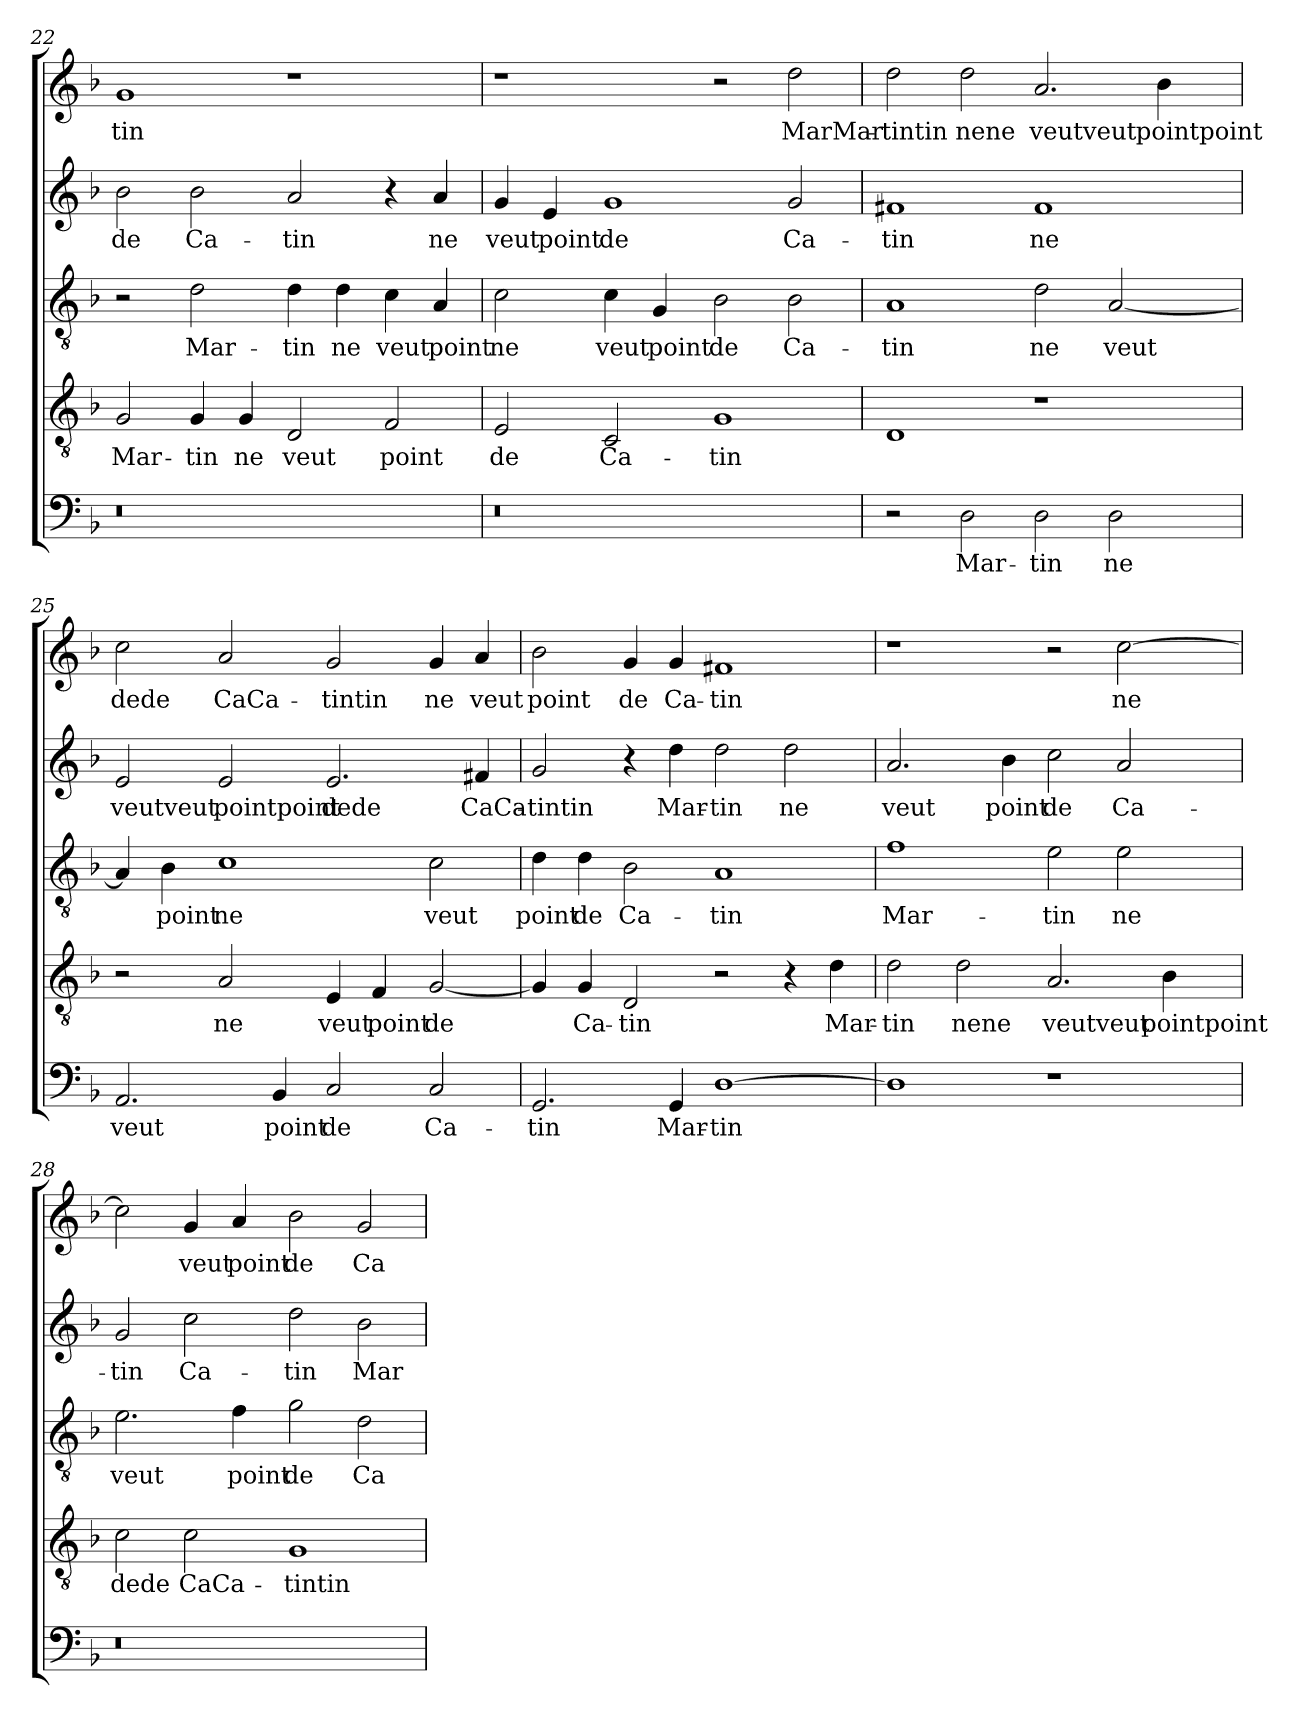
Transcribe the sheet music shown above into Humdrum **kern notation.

**kern	**text	**kern	**text	**kern	**text	**kern	**text	**kern	**text
*part5	*part5	*part4	*part4	*part3	*part3	*part2	*part2	*part1	*part1
*staff5	*staff5	*staff4	*staff4	*staff3	*staff3	*staff2	*staff2	*staff1	*staff1
*clefF4	*	*clefGv2	*	*clefGv2	*	*clefG2	*	*clefG2	*
*k[b-]	*	*k[b-]	*	*k[b-]	*	*k[b-]	*	*k[b-]	*
=22	=22	=22	=22	=22	=22	=22	=22	=22	=22
0r	.	2G	Mar-	2r	.	2b-	de	1g	-tin
.	.	4G	-tin	2d	Mar-	2b-	Ca-	.	.
.	.	4G	ne	.	.	.	.	.	.
.	.	2D	veut	4d	-tin	2a	-tin	1r	.
.	.	.	.	4d	ne	.	.	.	.
.	.	2F	point	4c	veut	4r	.	.	.
.	.	.	.	4A	point	4a	ne	.	.
=23	=23	=23	=23	=23	=23	=23	=23	=23	=23
0r	.	2E	de	2c	ne	4g	veut	1r	.
.	.	.	.	.	.	4e	point	.	.
.	.	2C	Ca-	4c	veut	1g	de	.	.
.	.	.	.	4G	point	.	.	.	.
.	.	1G	-tin	2B-	de	.	.	2r	.
.	.	.	.	2B-	Ca-	2g	Ca-	2dd	MarMar-
=24	=24	=24	=24	=24	=24	=24	=24	=24	=24
2r	.	1D	.	1A	-tin	1f#X	-tin	2dd	-tintin
2D	Mar-	.	.	.	.	.	.	2dd	nene
2D	-tin	1r	.	2d	ne	1f#	ne	2.a	veutveut
2D	ne	.	.	[2A	veut	.	.	.	.
.	.	.	.	.	.	.	.	4b-	pointpoint
!!LO:LB:g=z
=25	=25	=25	=25	=25	=25	=25	=25	=25	=25
2.AA	veut	2r	.	4A]	.	2e	veutveut	2cc	dede
.	.	.	.	4B-	point	.	.	.	.
.	.	2A	ne	1c	ne	2e	pointpoint	2a	CaCa-
4BB-	point	.	.	.	.	.	.	.	.
2C	de	4E	veut	.	.	2.e	dede	2g	-tintin
.	.	4F	point	.	.	.	.	.	.
2C	Ca-	[2G	de	2c	veut	.	.	4g	ne
.	.	.	.	.	.	4f#X	CaCa-	4a	veut
=26	=26	=26	=26	=26	=26	=26	=26	=26	=26
2.GG	-tin	4G]	.	4d	point	2g	-tintin	2b-	point
.	.	4G	Ca-	4d	de	.	.	.	.
.	.	2D	-tin	2B-	Ca-	4r	.	4g	de
4GG	Mar-	.	.	.	.	4dd	Mar-	4g	Ca-
[1D	-tin	2r	.	1A	-tin	2dd	-tin	1f#X	-tin
.	.	4r	.	.	.	2dd	ne	.	.
.	.	4d	Mar-	.	.	.	.	.	.
=27	=27	=27	=27	=27	=27	=27	=27	=27	=27
1D]	.	2d	-tin	1f	Mar-	2.a	veut	1r	.
.	.	2d	nene	.	.	.	.	.	.
.	.	.	.	.	.	4b-	point	.	.
1r	.	2.A	veutveut	2e	-tin	2cc	de	2r	.
.	.	.	.	2e	ne	2a	Ca-	[2cc	ne
.	.	4B-	pointpoint	.	.	.	.	.	.
=28	=28	=28	=28	=28	=28	=28	=28	=28	=28
0r	.	2c	dede	2.e	veut	2g	-tin	2cc]	.
.	.	2c	CaCa-	.	.	2cc	Ca-	4g	veut
.	.	.	.	4f	point	.	.	4a	point
.	.	1G	-tintin	2g	de	2dd	-tin	2b-	de
.	.	.	.	2d	Ca-	2b-	Mar-	2g	Ca-
=	=	=	=	=	=	=	=	=	=
*-	*-	*-	*-	*-	*-	*-	*-	*-	*-
